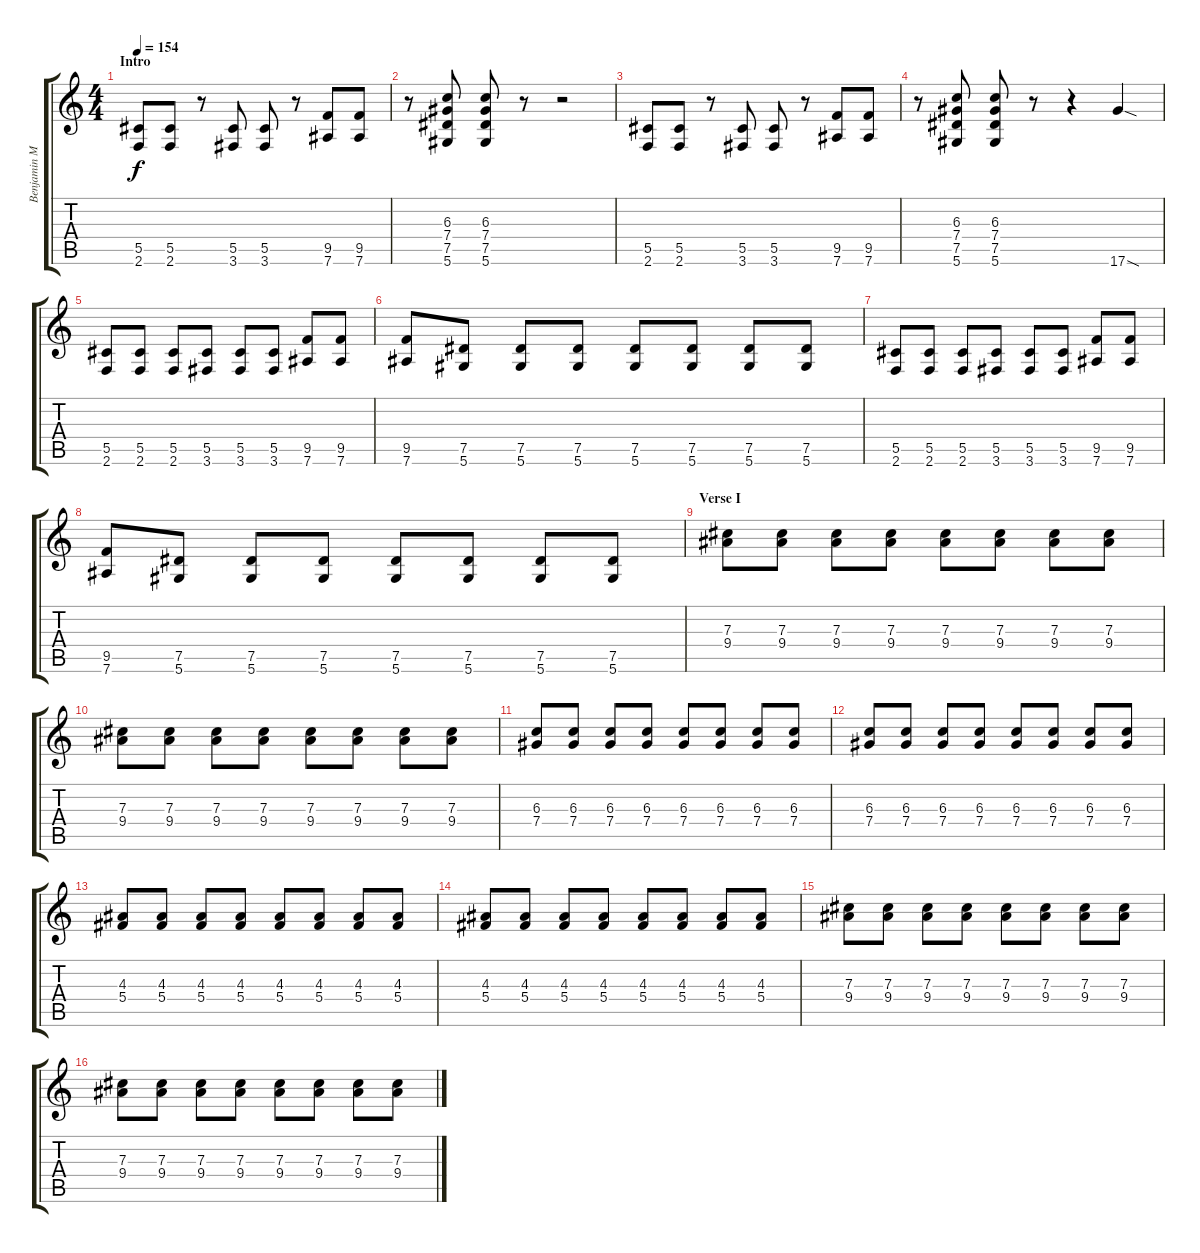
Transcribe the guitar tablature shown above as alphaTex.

\track ("Benjamin Madden - Rythm Guitar" "Benjamin M") {instrument distortionguitar}
\staff {score tabs}
\tuning (Eb4 Bb3 Gb3 Db3 Ab2 Eb2) {hide}
\ts (4 4)
\section ("" "Intro")
\tempo 154
\clef g2
\ks c
(5.5 2.6).8{dy f instrument distortionguitar} (5.5 2.6).8 r.8 (5.5 3.6).8 (5.5 3.6).8 r.8 (9.5 7.6).8 (9.5 7.6).8 |
r.8 (6.3 7.4 7.5 5.6).8 (6.3 7.4 7.5 5.6).8 r.8 r.2 |
(5.5 2.6).8 (5.5 2.6).8 r.8 (5.5 3.6).8 (5.5 3.6).8 r.8 (9.5 7.6).8 (9.5 7.6).8 |
r.8 (6.3 7.4 7.5 5.6).8 (6.3 7.4 7.5 5.6).8 r.8 r.4 17.6{sod}.4 |
(5.5 2.6).8 (5.5 2.6).8 (5.5 2.6).8 (5.5 3.6).8 (5.5 3.6).8 (5.5 3.6).8 (9.5 7.6).8 (9.5 7.6).8 |
(9.5 7.6).8 (7.5 5.6).8 (7.5 5.6).8 (7.5 5.6).8 (7.5 5.6).8 (7.5 5.6).8 (7.5 5.6).8 (7.5 5.6).8 |
(5.5 2.6).8 (5.5 2.6).8 (5.5 2.6).8 (5.5 3.6).8 (5.5 3.6).8 (5.5 3.6).8 (9.5 7.6).8 (9.5 7.6).8 |
(9.5 7.6).8 (7.5 5.6).8 (7.5 5.6).8 (7.5 5.6).8 (7.5 5.6).8 (7.5 5.6).8 (7.5 5.6).8 (7.5 5.6).8 |
\section ("" "Verse I")
(7.3 9.4).8 (7.3 9.4).8 (7.3 9.4).8 (7.3 9.4).8 (7.3 9.4).8 (7.3 9.4).8 (7.3 9.4).8 (7.3 9.4).8 |
(7.3 9.4).8 (7.3 9.4).8 (7.3 9.4).8 (7.3 9.4).8 (7.3 9.4).8 (7.3 9.4).8 (7.3 9.4).8 (7.3 9.4).8 |
(6.3 7.4).8 (6.3 7.4).8 (6.3 7.4).8 (6.3 7.4).8 (6.3 7.4).8 (6.3 7.4).8 (6.3 7.4).8 (6.3 7.4).8 |
(6.3 7.4).8 (6.3 7.4).8 (6.3 7.4).8 (6.3 7.4).8 (6.3 7.4).8 (6.3 7.4).8 (6.3 7.4).8 (6.3 7.4).8 |
(4.3 5.4).8 (4.3 5.4).8 (4.3 5.4).8 (4.3 5.4).8 (4.3 5.4).8 (4.3 5.4).8 (4.3 5.4).8 (4.3 5.4).8 |
(4.3 5.4).8 (4.3 5.4).8 (4.3 5.4).8 (4.3 5.4).8 (4.3 5.4).8 (4.3 5.4).8 (4.3 5.4).8 (4.3 5.4).8 |
(7.3 9.4).8 (7.3 9.4).8 (7.3 9.4).8 (7.3 9.4).8 (7.3 9.4).8 (7.3 9.4).8 (7.3 9.4).8 (7.3 9.4).8 |
(7.3 9.4).8 (7.3 9.4).8 (7.3 9.4).8 (7.3 9.4).8 (7.3 9.4).8 (7.3 9.4).8 (7.3 9.4).8 (7.3 9.4).8
